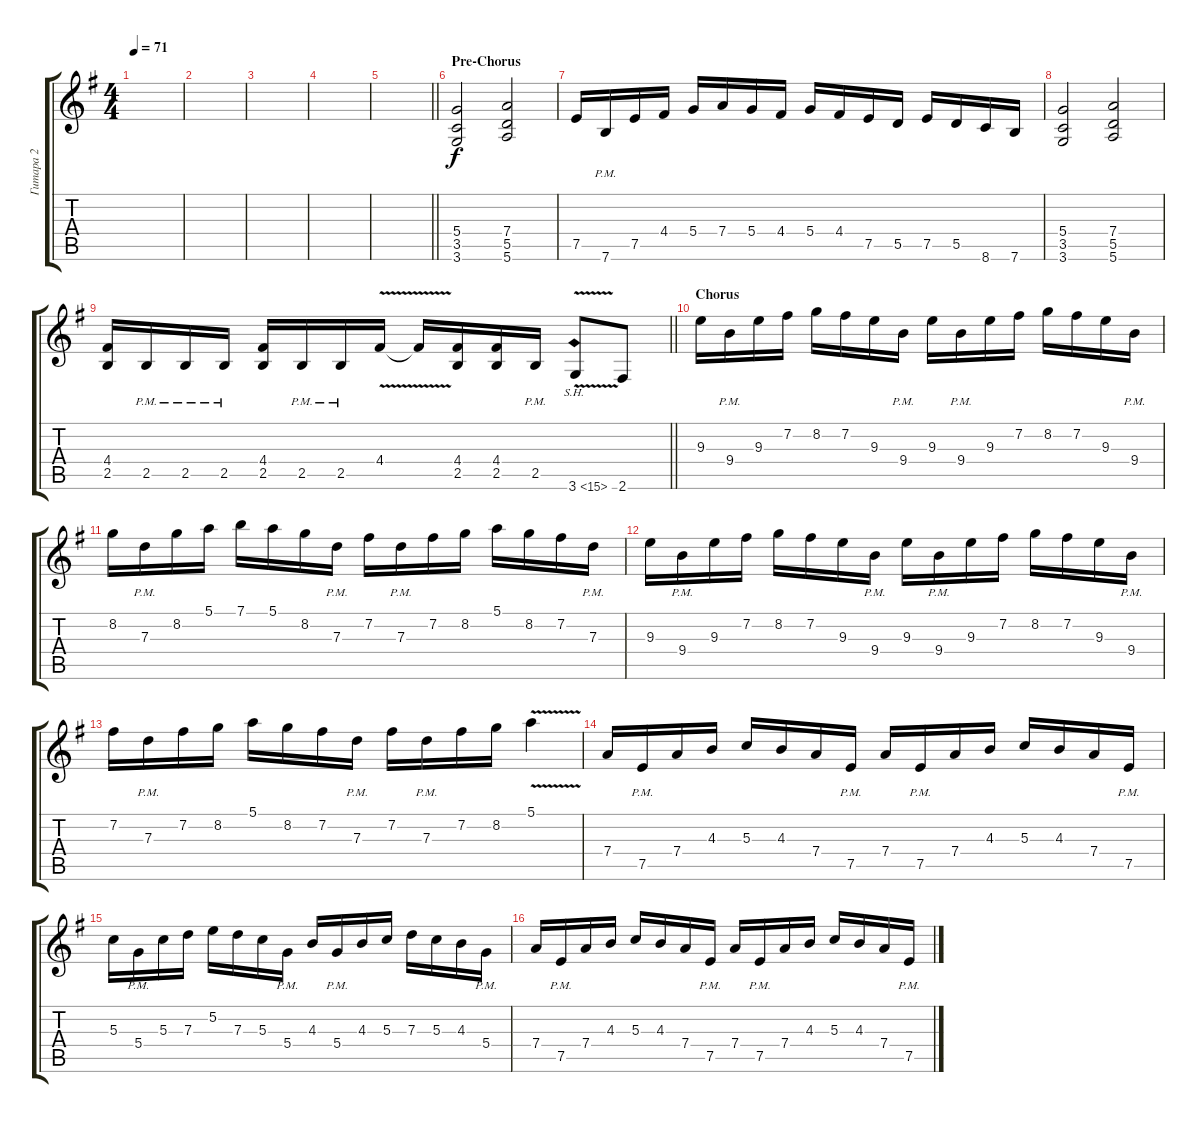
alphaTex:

\track ("Гитара 2" "Гитара 2") {instrument distortionguitar}
\staff {score tabs}
\tuning (E4 B3 G3 D3 A2 E2) {hide}
\ts (4 4)
\tempo 71
\clef g2
\ks eminor
|
|
|
|
\barLineRight lightlight
|
\section ("" "Pre-Chorus")
(5.4 3.5 3.6).2 (7.4 5.5 5.6).2 |
7.5.16 7.6{pm}.16 7.5.16 4.4.16 5.4.16 7.4.16 5.4.16 4.4.16 5.4.16 4.4.16 7.5.16 5.5.16 7.5.16 5.5.16 8.6.16 7.6.16 |
(5.4 3.5 3.6).2 (7.4 5.5 5.6).2 |
\barLineRight lightlight
(4.4 2.5).16 2.5{pm}.16 2.5{pm}.16 2.5{pm}.16 (4.4 2.5).16 2.5{pm}.16 2.5{pm}.16 4.4{v}.16 4.4{t}.16 (4.4 2.5).16 (4.4 2.5).16 2.5{pm}.16 3.6{sh 12 v}.8 2.6.8 |
\section ("" "Chorus")
9.3.16 9.4{pm}.16 9.3.16 7.2.16 8.2.16 7.2.16 9.3.16 9.4{pm}.16 9.3.16 9.4{pm}.16 9.3.16 7.2.16 8.2.16 7.2.16 9.3.16 9.4{pm}.16 |
8.2.16 7.3{pm}.16 8.2.16 5.1.16 7.1.16 5.1.16 8.2.16 7.3{pm}.16 7.2.16 7.3{pm}.16 7.2.16 8.2.16 5.1.16 8.2.16 7.2.16 7.3{pm}.16 |
9.3.16 9.4{pm}.16 9.3.16 7.2.16 8.2.16 7.2.16 9.3.16 9.4{pm}.16 9.3.16 9.4{pm}.16 9.3.16 7.2.16 8.2.16 7.2.16 9.3.16 9.4{pm}.16 |
7.2.16 7.3{pm}.16 7.2.16 8.2.16 5.1.16 8.2.16 7.2.16 7.3{pm}.16 7.2.16 7.3{pm}.16 7.2.16 8.2.16 5.1{v}.4 |
7.4.16 7.5{pm}.16 7.4.16 4.3.16 5.3.16 4.3.16 7.4.16 7.5{pm}.16 7.4.16 7.5{pm}.16 7.4.16 4.3.16 5.3.16 4.3.16 7.4.16 7.5{pm}.16 |
5.3.16 5.4{pm}.16 5.3.16 7.3.16 5.2.16 7.3.16 5.3.16 5.4{pm}.16 4.3.16 5.4{pm}.16 4.3.16 5.3.16 7.3.16 5.3.16 4.3.16 5.4{pm}.16 |
7.4.16 7.5{pm}.16 7.4.16 4.3.16 5.3.16 4.3.16 7.4.16 7.5{pm}.16 7.4.16 7.5{pm}.16 7.4.16 4.3.16 5.3.16 4.3.16 7.4.16 7.5{pm}.16
